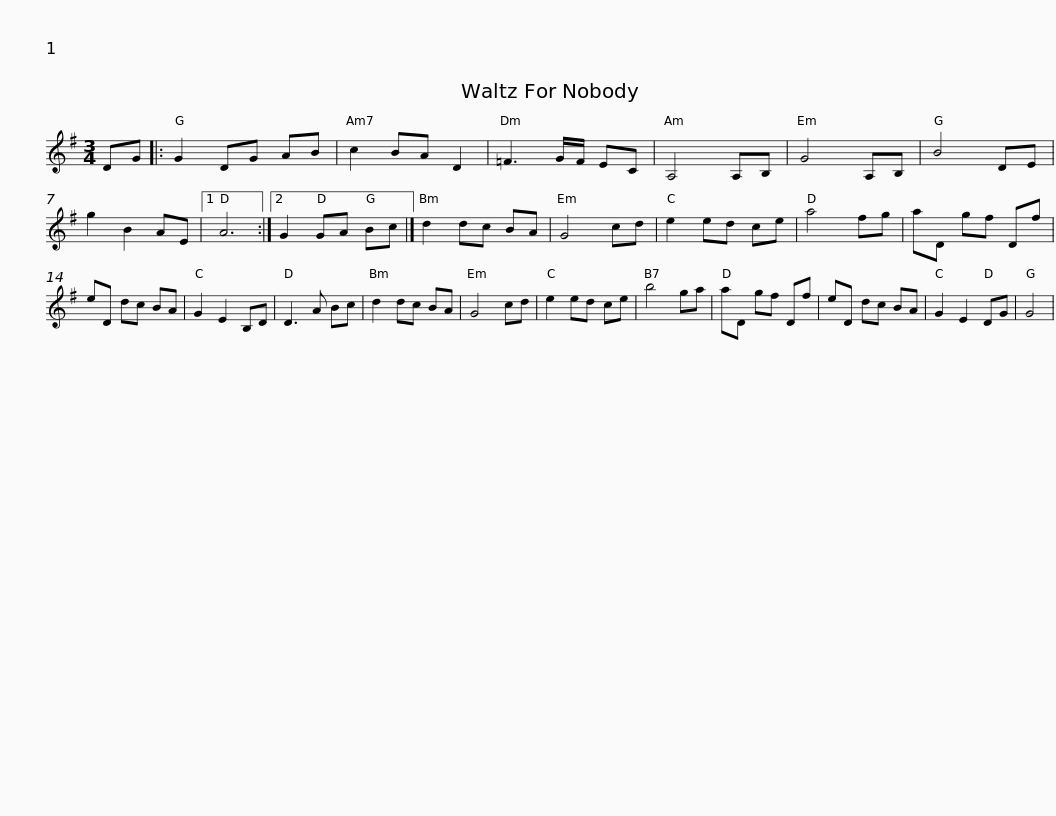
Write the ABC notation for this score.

X:1
L:1/8
M:3/4
I:linebreak $
K:G
V:1 treble
V:1
 DG |: G2 DG AB | c2 BA D2 | =F3 G/F/ EC | A,4 A,B, | %5
 G4 A,B, | B4 DE | g2 B2 AE |1 A6 :|2 G2 GA Bc |]$ %10
 d2 dc BA | G4 cd | e2 ed ce | a4 fg | aD gf Df | %15
 eD dc BA | G2 E2 B,D | D3 A Bc | d2 dc BA |$ G4 cd | %20
 e2 ed ce | b4 ga | aD gf Df | eD dc BA | G2 E2 DG | %25
 G4 | %26
